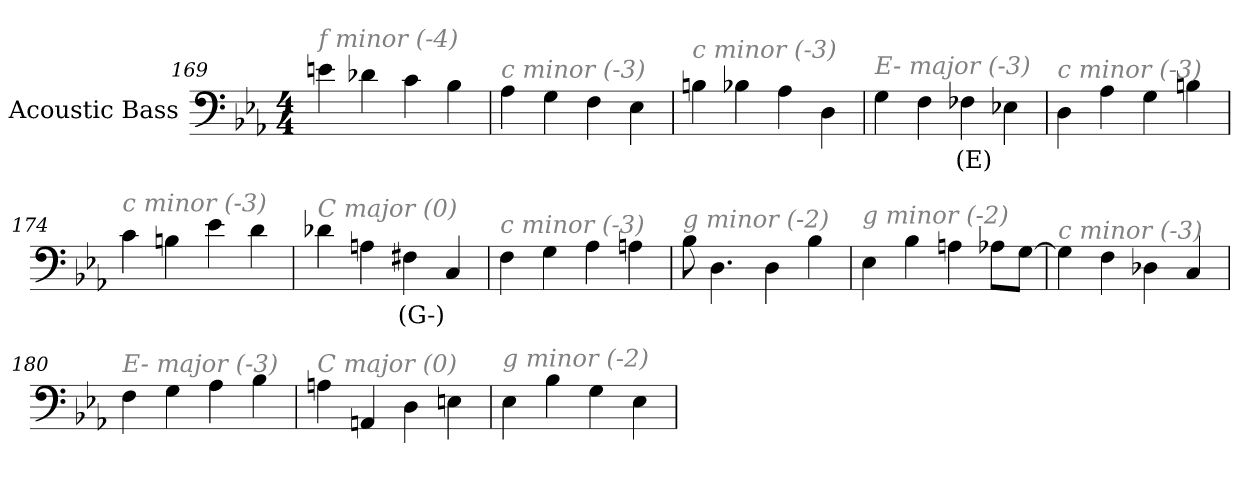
**kern	**text
*part1	*part1
*staff1	*staff1
*I"Acoustic Bass	*
*clefF4	*
*ITrd7c12	*
*k[b-e-a-]	*
*E-:	*
*M4/4	*
=169	=169
!LO:TX:i:color=#808080:t=f minor (-4)	!
4En	.
4D-X	.
4C	.
4BB-	.
=170	=170
!LO:TX:i:color=#808080:t=c minor (-3)	!
4AA-	.
4GG	.
4FF	.
4EE-	.
=171	=171
!LO:TX:i:color=#808080:t=c minor (-3)	!
4BBn	.
4BB-X	.
4AA-	.
4DD	.
=172	=172
!LO:TX:i:color=#808080:t=E- major (-3)	!
4GG	.
4FF	.
4FF-Xi	(E)
4EE-X	.
=173	=173
!LO:TX:i:color=#808080:t=c minor (-3)	!
4DD	.
4AA-	.
4GG	.
4BBn	.
=174	=174
!LO:TX:i:color=#808080:t=c minor (-3)	!
4C	.
4BBn	.
4E-	.
4D	.
=175	=175
!LO:TX:i:color=#808080:t=C major (0)	!
4D-X	.
4AAn	.
4FF#Xi	(G-)
4CC	.
=176	=176
!LO:TX:i:color=#808080:t=c minor (-3)	!
4FF	.
4GG	.
4AA-	.
4AAn	.
=177	=177
!LO:TX:i:color=#808080:t=g minor (-2)	!
8BB-	.
4.DD	.
4DD	.
4BB-	.
=178	=178
!LO:TX:i:color=#808080:t=g minor (-2)	!
4EE-	.
4BB-	.
4AAn	.
8AA-XL	.
[8GGJ	.
=179	=179
!LO:TX:i:color=#808080:t=c minor (-3)	!
4GG]	.
4FF	.
4DD-X	.
4CC	.
=180	=180
!LO:TX:i:color=#808080:t=E- major (-3)	!
4FF	.
4GG	.
4AA-	.
4BB-	.
=181	=181
!LO:TX:i:color=#808080:t=C major (0)	!
4AAn	.
4AAAn	.
4DD	.
4EEn	.
=182	=182
!LO:TX:i:color=#808080:t=g minor (-2)	!
4EE-	.
4BB-	.
4GG	.
4EE-	.
=	=
*-	*-
